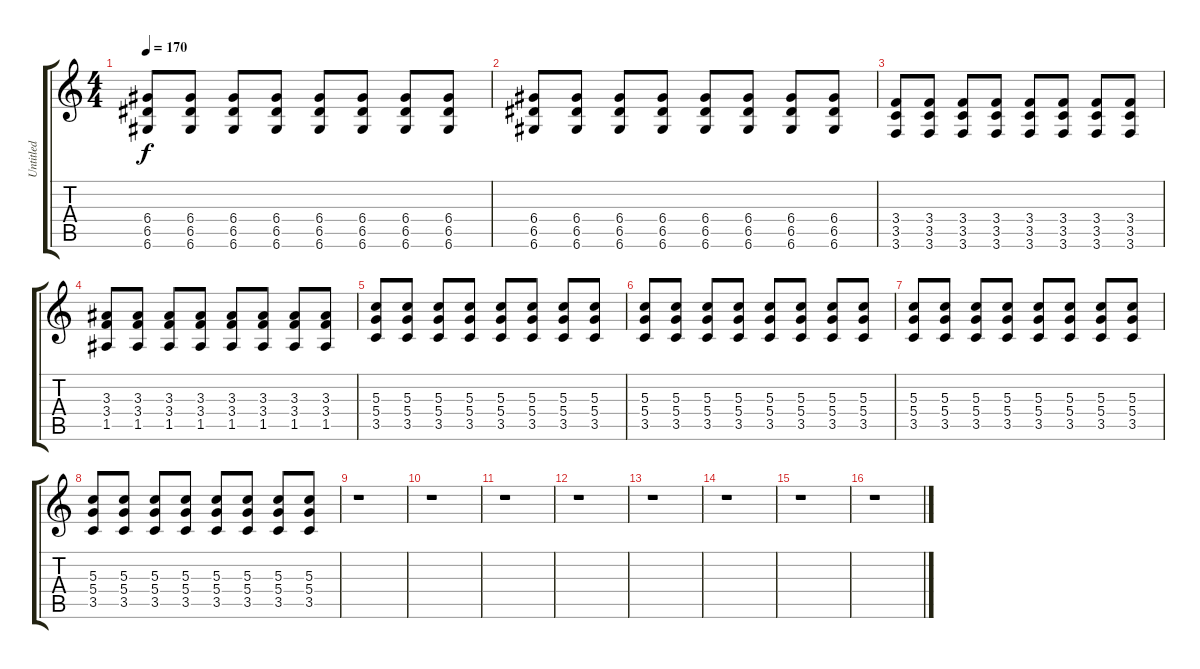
\track ("Untitled" "Untitled") {instrument distortionguitar}
\staff {score tabs}
\tuning (E4 B3 G3 D3 A2 D2) {hide}
\ts (4 4)
\tempo 170
\clef g2
\ks c
(6.4 6.5 6.6).8{dy f} (6.4 6.5 6.6).8 (6.4 6.5 6.6).8 (6.4 6.5 6.6).8 (6.4 6.5 6.6).8 (6.4 6.5 6.6).8 (6.4 6.5 6.6).8 (6.4 6.5 6.6).8 |
(6.4 6.5 6.6).8 (6.4 6.5 6.6).8 (6.4 6.5 6.6).8 (6.4 6.5 6.6).8 (6.4 6.5 6.6).8 (6.4 6.5 6.6).8 (6.4 6.5 6.6).8 (6.4 6.5 6.6).8 |
(3.4 3.5 3.6).8 (3.4 3.5 3.6).8 (3.4 3.5 3.6).8 (3.4 3.5 3.6).8 (3.4 3.5 3.6).8 (3.4 3.5 3.6).8 (3.4 3.5 3.6).8 (3.4 3.5 3.6).8 |
(3.3 3.4 1.5).8 (3.3 3.4 1.5).8 (3.3 3.4 1.5).8 (3.3 3.4 1.5).8 (3.3 3.4 1.5).8 (3.3 3.4 1.5).8 (3.3 3.4 1.5).8 (3.3 3.4 1.5).8 |
(5.3 5.4 3.5).8 (5.3 5.4 3.5).8 (5.3 5.4 3.5).8 (5.3 5.4 3.5).8 (5.3 5.4 3.5).8 (5.3 5.4 3.5).8 (5.3 5.4 3.5).8 (5.3 5.4 3.5).8 |
(5.3 5.4 3.5).8 (5.3 5.4 3.5).8 (5.3 5.4 3.5).8 (5.3 5.4 3.5).8 (5.3 5.4 3.5).8 (5.3 5.4 3.5).8 (5.3 5.4 3.5).8 (5.3 5.4 3.5).8 |
(5.3 5.4 3.5).8 (5.3 5.4 3.5).8 (5.3 5.4 3.5).8 (5.3 5.4 3.5).8 (5.3 5.4 3.5).8 (5.3 5.4 3.5).8 (5.3 5.4 3.5).8 (5.3 5.4 3.5).8 |
(5.3 5.4 3.5).8 (5.3 5.4 3.5).8 (5.3 5.4 3.5).8 (5.3 5.4 3.5).8 (5.3 5.4 3.5).8 (5.3 5.4 3.5).8 (5.3 5.4 3.5).8 (5.3 5.4 3.5).8 |
r.1 |
r.1 |
r.1 |
r.1 |
r.1 |
r.1 |
r.1 |
r.1
